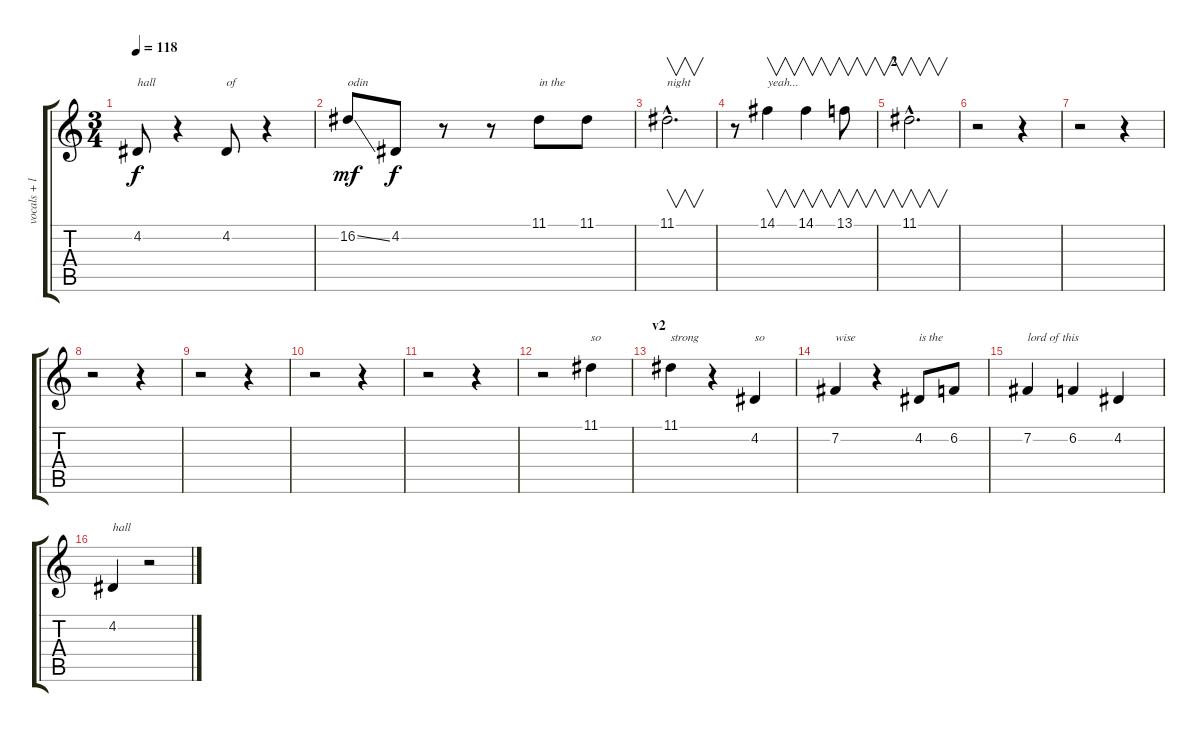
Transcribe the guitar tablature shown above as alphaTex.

\track ("vocals + lyrics" "vocals + l") {instrument frenchhorn}
\staff {score tabs}
\tuning (E4 B3 G3 D3 A2 E2) {hide}
\ts (3 4)
\tempo 118
\clef g2
\ks c
4.2.8{txt "hall" dy f} r.4 4.2.8{txt "of"} r.4 |
16.2{ss}.8{txt "odin" dy mf} 4.2.8{dy f} r.8 r.8 11.1.8{txt "in the"} 11.1.8 |
11.1{hac}.2{v d txt "night"} |
r.8 14.1.4{v txt "yeah..."} 14.1.4{v} 13.1.8{v} |
\section ("" "2")
11.1{hac}.2{v d} |
r.2 r.4 |
r.2 r.4 |
r.2 r.4 |
r.2 r.4 |
r.2 r.4 |
r.2 r.4 |
r.2 11.1.4{txt "so"} |
\section ("" "v2")
11.1.4{txt "strong"} r.4 4.2.4{txt "so"} |
7.2.4{txt "wise"} r.4 4.2.8{txt "is the"} 6.2.8 |
7.2.4{txt "lord of this"} 6.2.4 4.2.4 |
4.2.4{txt "hall"} r.2
